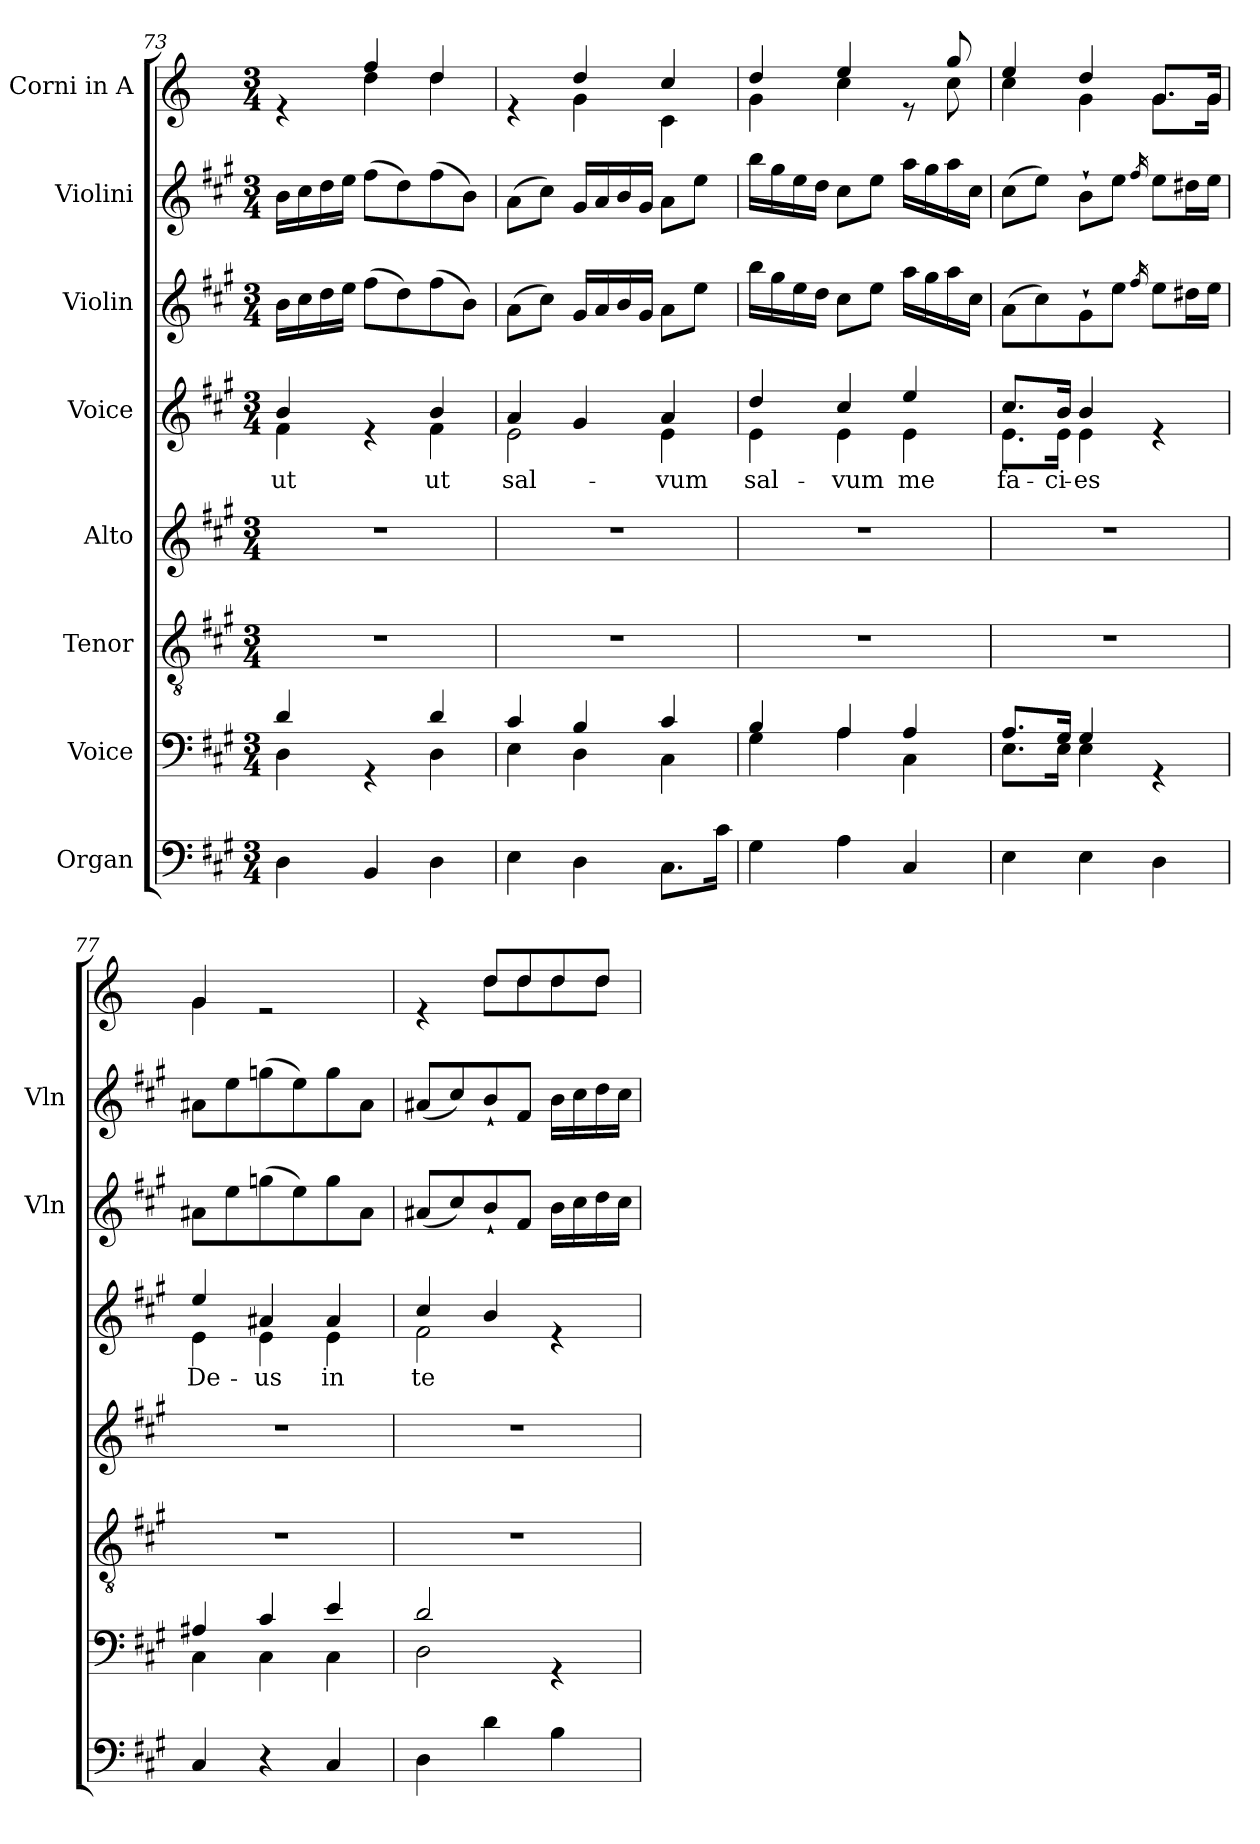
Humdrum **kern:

**kern	**kern	**kern	**kern	**kern	**text	**kern	**kern	**kern
*part8	*part7	*part6	*part5	*part4	*part4	*part3	*part2	*part1
*staff8	*staff7	*staff6	*staff5	*staff4	*staff4	*staff3	*staff2	*staff1
*I"Organ	*I"Voice	*I"Tenor	*I"Alto	*I"Voice	*	*I"Violin	*I"Violini	*I"Corni in A
*	*	*	*	*	*	*I'Vln	*I'Vln	*
*clefF4	*clefF4	*clefGv2	*clefG2	*clefG2	*	*clefG2	*clefG2	*clefG2
*	*	*	*	*	*	*	*	*ITrd2c3
*k[f#c#g#]	*k[f#c#g#]	*k[f#c#g#]	*k[f#c#g#]	*k[f#c#g#]	*	*k[f#c#g#]	*k[f#c#g#]	*k[f#c#g#]
*M3/4	*M3/4	*M3/4	*M3/4	*M3/4	*	*M3/4	*M3/4	*M3/4
=73	=73	=73	=73	=73	=73	=73	=73	=73
*	*^	*	*	*	*	*	*	*
!	!	!	!	!	!	!LO:LY:b	!	!	!
*	*	*	*	*	*^	*	*	*	*^
4D\	4d/	4D\	2.r	2.r	4b/	4f#\	ut	16b\LL	16b\LL	4re	4ryy
.	.	.	.	.	.	.	.	16cc#\	16cc#\	.	.
.	.	.	.	.	.	.	.	16dd\	16dd\	.	.
.	.	.	.	.	.	.	.	16ee\JJ	16ee\JJ	.	.
4BB/	4rGG	4ryy	.	.	4re	4ryy	.	(8ff#\L	(8ff#\L	4dd/	4b\
.	.	.	.	.	.	.	.	8dd\)	8dd\)	.	.
!	!	!	!	!	!	!	!LO:LY:b	!	!	!	!
4D\	4d/	4D\	.	.	4b/	4f#\	ut	(8ff#\	(8ff#\	4b/	4b\
.	.	.	.	.	.	.	.	8b\J)	8b\J)	.	.
=74	=74	=74	=74	=74	=74	=74	=74	=74	=74	=74	=74
!	!	!	!	!	!	!	!LO:LY:b	!	!	!	!
4E\	4c#/	4E\	2.r	2.r	4a/	2e\	sal-	(8a\L	(8a\L	4re	4ryy
.	.	.	.	.	.	.	.	8cc#\J)	8cc#\J)	.	.
4D\	4B/	4D\	.	.	4g#/	.	.	16g#/LL	16g#/LL	4b/	4e\
.	.	.	.	.	.	.	.	16a/	16a/	.	.
.	.	.	.	.	.	.	.	16b/	16b/	.	.
.	.	.	.	.	.	.	.	16g#/JJ	16g#/JJ	.	.
!	!	!	!	!	!	!	!LO:LY:b	!	!	!	!
8.C#\L	4c#/	4C#\	.	.	4a/	4e\	-vum	8a\L	8a\L	4a/	4A\
.	.	.	.	.	.	.	.	8ee\J	8ee\J	.	.
16c#\Jk	.	.	.	.	.	.	.	.	.	.	.
=75	=75	=75	=75	=75	=75	=75	=75	=75	=75	=75	=75
!	!	!	!	!	!	!	!LO:LY:b	!	!	!	!
4G#\	4B/	4G#\	2.r	2.r	4dd/	4e\	sal-	16bb\LL	16bb\LL	4b/	4e\
.	.	.	.	.	.	.	.	16gg#\	16gg#\	.	.
.	.	.	.	.	.	.	.	16ee\	16ee\	.	.
.	.	.	.	.	.	.	.	16dd\JJ	16dd\JJ	.	.
!	!	!	!	!	!	!	!LO:LY:b	!	!	!	!
4A\	4A/	4A\	.	.	4cc#/	4e\	-vum	8cc#\L	8cc#\L	4cc#/	4a\
.	.	.	.	.	.	.	.	8ee\J	8ee\J	.	.
!	!	!	!	!	!	!	!LO:LY:b	!	!	!	!
4C#/	4A/	4C#\	.	.	4ee/	4e\	me	16aa\LL	16aa\LL	8re	8ryy
.	.	.	.	.	.	.	.	16gg#\	16gg#\	.	.
.	.	.	.	.	.	.	.	16aa\	16aa\	8ee/	8a\
.	.	.	.	.	.	.	.	16cc#\JJ	16cc#\JJ	.	.
!!LO:PB:g=z	!!
=76	=76	=76	=76	=76	=76	=76	=76	=76	=76	=76	=76
!	!	!	!	!	!	!	!LO:LY:b	!	!	!	!
4E\	8.A/L	8.E\L	2.r	2.r	8.cc#/L	8.e\L	fa-	(8a\L	(8cc#\L	4cc#/	4a\
.	.	.	.	.	.	.	.	8cc#\)	8ee\J)	.	.
!	!	!	!	!	!	!	!LO:LY:b	!	!	!	!
.	16G#/Jk	16E\Jk	.	.	16b/Jk	16e\Jk	-ci-	.	.	.	.
!	!	!	!	!	!	!	!LO:LY:b	!	!	!	!
4E\	4G#/	4E\	.	.	4b/	4e\	-es	8g#`\	8b`\L	4b/	4e\
.	.	.	.	.	.	.	.	8ee\J	8ee\J	.	.
.	.	.	.	.	.	.	.	16qff#/	16qff#/	.	.
4D\	4rGG	4ryy	.	.	4re	4ryy	.	8ee\L	8ee\L	8.e/L	8.e\L
.	.	.	.	.	.	.	.	16dd#X\L	16dd#X\L	.	.
.	.	.	.	.	.	.	.	16ee\JJ	16ee\JJ	16e/Jk	16e\Jk
=77	=77	=77	=77	=77	=77	=77	=77	=77	=77	=77	=77
!	!	!	!	!	!	!	!LO:LY:b	!	!	!	!
4C#/	4A#X/	4C#\	2.r	2.r	4ee/	4e\	De-	8a#X\L	8a#X\L	4e/	4e\
.	.	.	.	.	.	.	.	8ee\	8ee\	.	.
!	!	!	!	!	!	!	!LO:LY:b	!	!	!	!
4r	4c#/	4C#\	.	.	4a#X/	4e\	-us	(8ggn\	(8ggn\	2re	2ryy
.	.	.	.	.	.	.	.	8ee\)	8ee\)	.	.
!	!	!	!	!	!	!	!LO:LY:b	!	!	!	!
4C#/	4e/	4C#\	.	.	4a#/	4e\	in	8gg\	8gg\	.	.
.	.	.	.	.	.	.	.	8a#\J	8a#\J	.	.
=78	=78	=78	=78	=78	=78	=78	=78	=78	=78	=78	=78
!	!	!	!	!	!	!	!LO:LY:b	!	!	!	!
4D\	2d/	2D\	2.r	2.r	4cc#/	2f#\	te	(8a#X/L	(8a#X/L	4re	4ryy
.	.	.	.	.	.	.	.	8cc#/)	8cc#/)	.	.
4d\	.	.	.	.	4b/	.	.	8b`/	8b`/	8b/L	8b\L
.	.	.	.	.	.	.	.	8f#/J	8f#/J	8b/	8b\
4B\	4rGG	4ryy	.	.	4re	4ryy	.	16b\LL	16b\LL	8b/	8b\
.	.	.	.	.	.	.	.	16cc#\	16cc#\	.	.
.	.	.	.	.	.	.	.	16dd\	16dd\	8b/J	8b\J
.	.	.	.	.	.	.	.	16cc#\JJ	16cc#\JJ	.	.
*	*v	*v	*	*	*v	*v	*	*	*	*v	*v
=	=	=	=	=	=	=	=	=
*-	*-	*-	*-	*-	*-	*-	*-	*-
